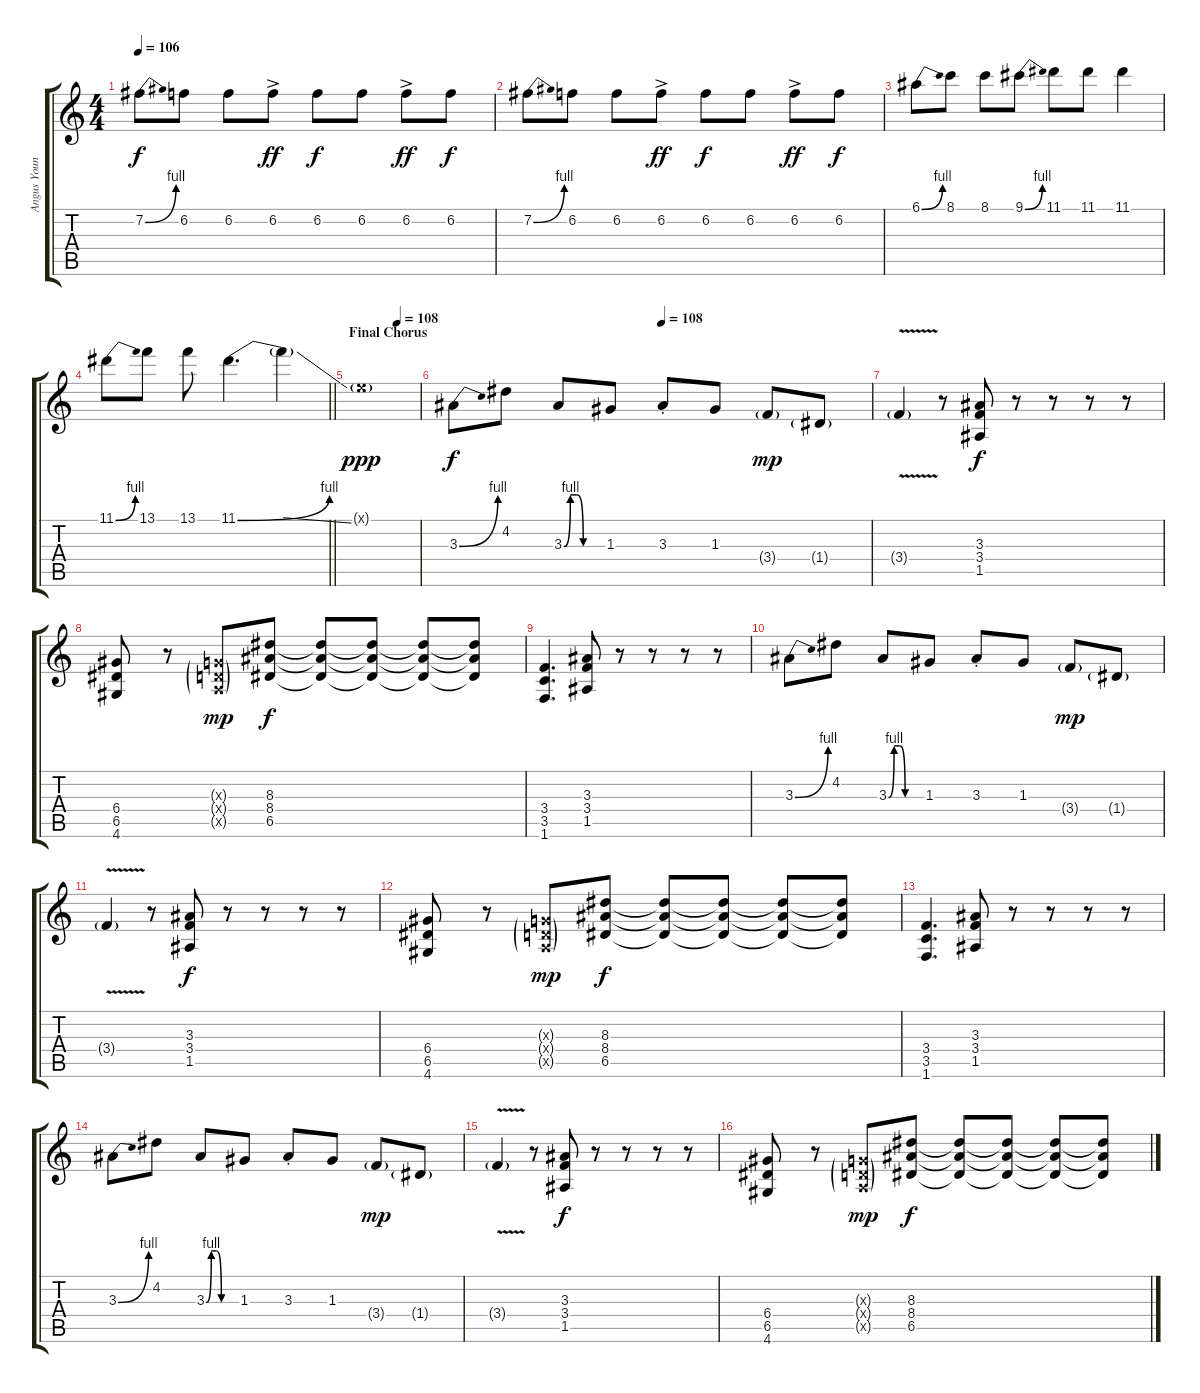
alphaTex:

\track ("Angus Young Lead" "Angus Youn") {instrument overdrivenguitar}
\staff {score tabs}
\tuning (E4 B3 G3 D3 A2 E2) {hide}
\ts (4 4)
\tempo 106
\clef g2
\ks c
7.2{be (bend 0 0 60 4)}.8{dy f} 6.2.8 6.2.8 6.2{ac}.8{dy ff} 6.2.8{dy f} 6.2.8 6.2{ac}.8{dy ff} 6.2.8{dy f} |
7.2{be (bend 0 0 60 4)}.8 6.2.8 6.2.8 6.2{ac}.8{dy ff} 6.2.8{dy f} 6.2.8 6.2{ac}.8{dy ff} 6.2.8{dy f} |
6.1{be (bend 0 0 60 4)}.8 8.1.8 8.1.8 9.1{be (bend 0 0 60 4)}.8 11.1.8 11.1.8 11.1.4 |
\barLineRight lightlight
11.1{be (bend 0 0 60 4)}.8 13.1.8 13.1.8 11.1{be (bend 0 0 60 4)}.4{d} 11.1{ss t}.4 |
\section ("" "Final Chorus")
\tempo (108 0.625)
0.1{g x}.1{dy ppp} |
\tempo (108 0.5)
3.3{be (bend 0 0 60 4)}.8{dy f} 4.2.8 3.3{be (custom 0 0 10 4 20 4 30 0 60 0)}.8 1.3.8 3.3{st}.8 1.3.8 3.4{g}.8{dy mp} 1.4{g}.8 |
3.4{v g}.4 r.8 (3.3 3.4 1.5).8{dy f} r.8 r.8 r.8 r.8 |
(6.4 6.5 4.6).8 r.8 (0.3{g x} 0.4{g x} 0.5{g x}).8{dy mp} (8.3 8.4 6.5).8{dy f} (8.3{t} 8.4{t} 6.5{t}).8 (8.3{t} 8.4{t} 6.5{t}).8 (8.3{t} 8.4{t} 6.5{t}).8 (8.3{t} 8.4{t} 6.5{t}).8 |
(3.4 3.5 1.6).4{d} (3.3 3.4 1.5).8 r.8 r.8 r.8 r.8 |
3.3{be (bend 0 0 60 4)}.8 4.2.8 3.3{be (custom 0 0 10 4 20 4 30 0 60 0)}.8 1.3.8 3.3{st}.8 1.3.8 3.4{g}.8{dy mp} 1.4{g}.8 |
3.4{v g}.4 r.8 (3.3 3.4 1.5).8{dy f} r.8 r.8 r.8 r.8 |
(6.4 6.5 4.6).8 r.8 (0.3{g x} 0.4{g x} 0.5{g x}).8{dy mp} (8.3 8.4 6.5).8{dy f} (8.3{t} 8.4{t} 6.5{t}).8 (8.3{t} 8.4{t} 6.5{t}).8 (8.3{t} 8.4{t} 6.5{t}).8 (8.3{t} 8.4{t} 6.5{t}).8 |
(3.4 3.5 1.6).4{d} (3.3 3.4 1.5).8 r.8 r.8 r.8 r.8 |
3.3{be (bend 0 0 60 4)}.8 4.2.8 3.3{be (custom 0 0 10 4 20 4 30 0 60 0)}.8 1.3.8 3.3{st}.8 1.3.8 3.4{g}.8{dy mp} 1.4{g}.8 |
3.4{v g}.4 r.8 (3.3 3.4 1.5).8{dy f} r.8 r.8 r.8 r.8 |
(6.4 6.5 4.6).8 r.8 (0.3{g x} 0.4{g x} 0.5{g x}).8{dy mp} (8.3 8.4 6.5).8{dy f} (8.3{t} 8.4{t} 6.5{t}).8 (8.3{t} 8.4{t} 6.5{t}).8 (8.3{t} 8.4{t} 6.5{t}).8 (8.3{t} 8.4{t} 6.5{t}).8
